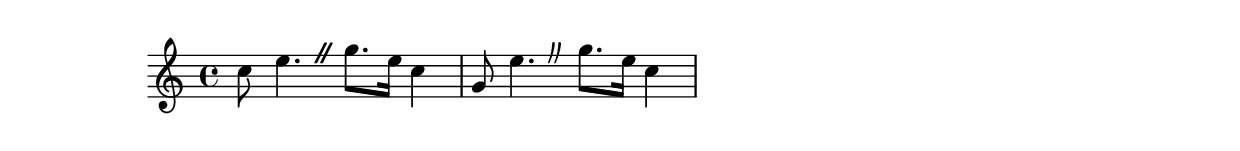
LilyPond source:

%% Do not edit this file; it is automatically
%% generated from LSR http://lsr.dsi.unimi.it
%% This file is in the public domain.
\version "2.13.20"

\header {
  lsrtags = "expressive-marks, tweaks-and-overrides"

%% Translation of GIT committish: e0aa246e0ed1a86dc41a99ab79bff822d3320aa7
  texidoces = "
Las marcas de cesura se pueden crear sobreescribiendo la propiedad
@code{'text} del objeto @code{BreathingSign}.  También está disponible
una marca de cesura curva.

"
  doctitlees = "Insertar una cesura"


%% Translation of GIT committish: 0a868be38a775ecb1ef935b079000cebbc64de40
 texidocde = "
Zäsurzeichen können erstellt werden, indem die @code{'text}-Eigenschaft
des @code{BreathingSign}-Objektes verändert wird.  Ein gekrümmtes
Zäsurzeichen ist auch möglich.
"
  doctitlede = "Eine Zäsur einfügen"

%% Translation of GIT committish: 217cd2b9de6e783f2a5c8a42be9c70a82195ad20
  texidocfr = "
Une surcharge de la propriété @code{'text} de l'objet
@code{BreathingSign} permet de créer une marque de césure.  LilyPond
dispose également d'une variante courbée.

"
  doctitlefr = "Insertion d'une césure"


  texidoc = "
Caesura marks can be created by overriding the @code{'text} property of
the @code{BreathingSign} object. A curved caesura mark is also
available.

"
  doctitle = "Inserting a caesura"
} % begin verbatim

\relative c'' {
  \override BreathingSign #'text = \markup {
    \musicglyph #"scripts.caesura.straight"
  }
  c8 e4. \breathe g8. e16 c4

  \override BreathingSign #'text = \markup {
    \musicglyph #"scripts.caesura.curved"
  }
  g8 e'4. \breathe g8. e16 c4
}
